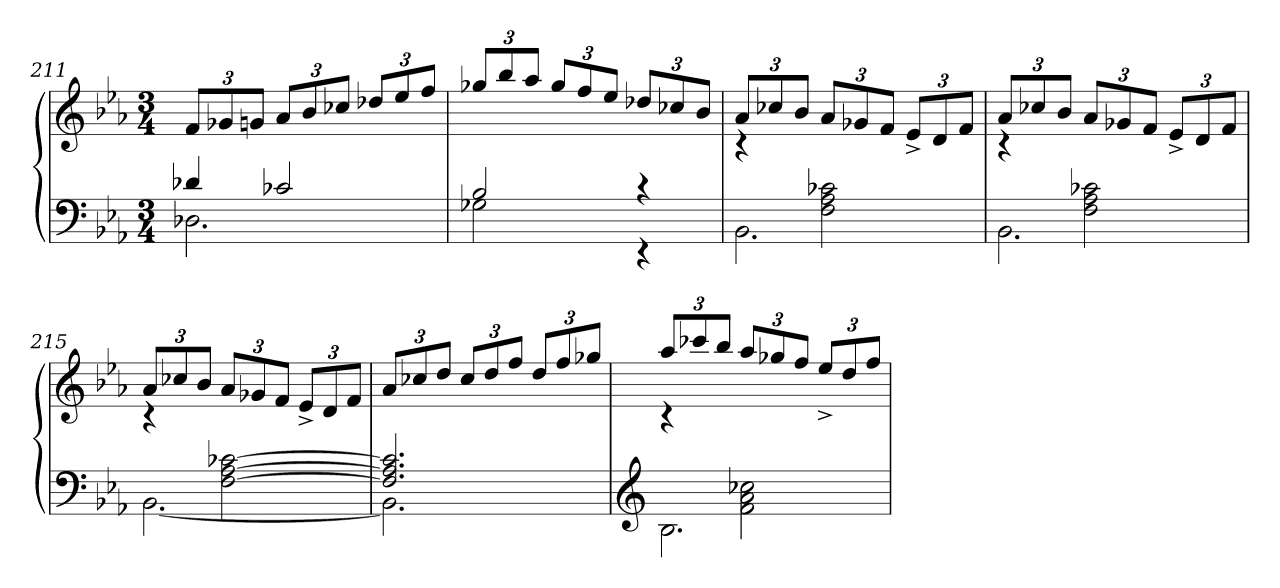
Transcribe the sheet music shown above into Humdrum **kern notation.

**kern	**kern
*part1	*part1
*staff2	*staff1
!!LO:LB:g=z
*clefF4	*clefG2
*k[b-e-a-]	*k[b-e-a-]
*E-:	*E-:
*M3/4	*M3/4
=211	=211
*^	*
*	*	*Xbrackettup
4d-X/	2.D-X\	12f/L
.	.	12g-X/
.	.	12gn/J
2c-X/	.	12a-/L
.	.	12b-/
.	.	12cc-X/J
.	.	12dd-X/L
.	.	12ee-/
.	.	12ff/J
=212	=212	=212
2B-/	2G-X\	12gg-X/L
.	.	12bb-/
.	.	12aa-/J
.	.	12gg-/L
.	.	12ff/
.	.	12ee-/J
4rc	4rEE	12dd-X/L
.	.	12cc-X/
.	.	12b-/J
=213	=213	=213
*	*	*^
4ryy	2.BB-\	12a-/L	4rc
.	.	12cc-X/	.
.	.	12b-/J	.
2F\ 2A-\ 2c-X\	.	12a-/L	2ryy
.	.	12g-X/	.
.	.	12f/J	.
.	.	12e-^>/L	.
.	.	12d/	.
.	.	12f/J	.
!!LO:PB:g=z	!!
=214	=214	=214	=214
4ryy	2.BB-\	12a-/L	4rc
.	.	12cc-X/	.
.	.	12b-/J	.
2F\ 2A-\ 2c-X\	.	12a-/L	2ryy
.	.	12g-X/	.
.	.	12f/J	.
.	.	12e-^>/L	.
.	.	12d/	.
.	.	12f/J	.
!!LO:LB:g=z	!!
=215	=215	=215	=215
4ryy	[2.BB-\	12a-/L	4rc
.	.	12cc-X/	.
.	.	12b-/J	.
[<2F\ [<2A-\ [<2c-X\	.	12a-/L	2ryy
.	.	12g-X/	.
.	.	12f/J	.
.	.	12e-^>/L	.
.	.	12d/	.
.	.	12f/J	.
*	*	*v	*v
=216	=216	=216
2.F/] 2.A-/] 2.c-/]	2.BB-\]	12a-/L
.	.	12cc-X/
.	.	12dd/J
.	.	12cc-/L
.	.	12dd/
.	.	12ff/J
.	.	12dd/L
.	.	12ff/
.	.	12gg-X/J
=217	=217	=217
*clefG2	*	*
*	*	*^
4ryy	2.B-\	12aa-/L	4rc
.	.	12ccc-X/	.
.	.	12bb-/J	.
2f\ 2a-\ 2cc-X\	.	12aa-/L	2ryy
.	.	12gg-X/	.
.	.	12ff/J	.
.	.	12ee-^>/L	.
.	.	12dd/	.
.	.	12ff/J	.
*v	*v	*	*
*	*v	*v
=	=
*-	*-
